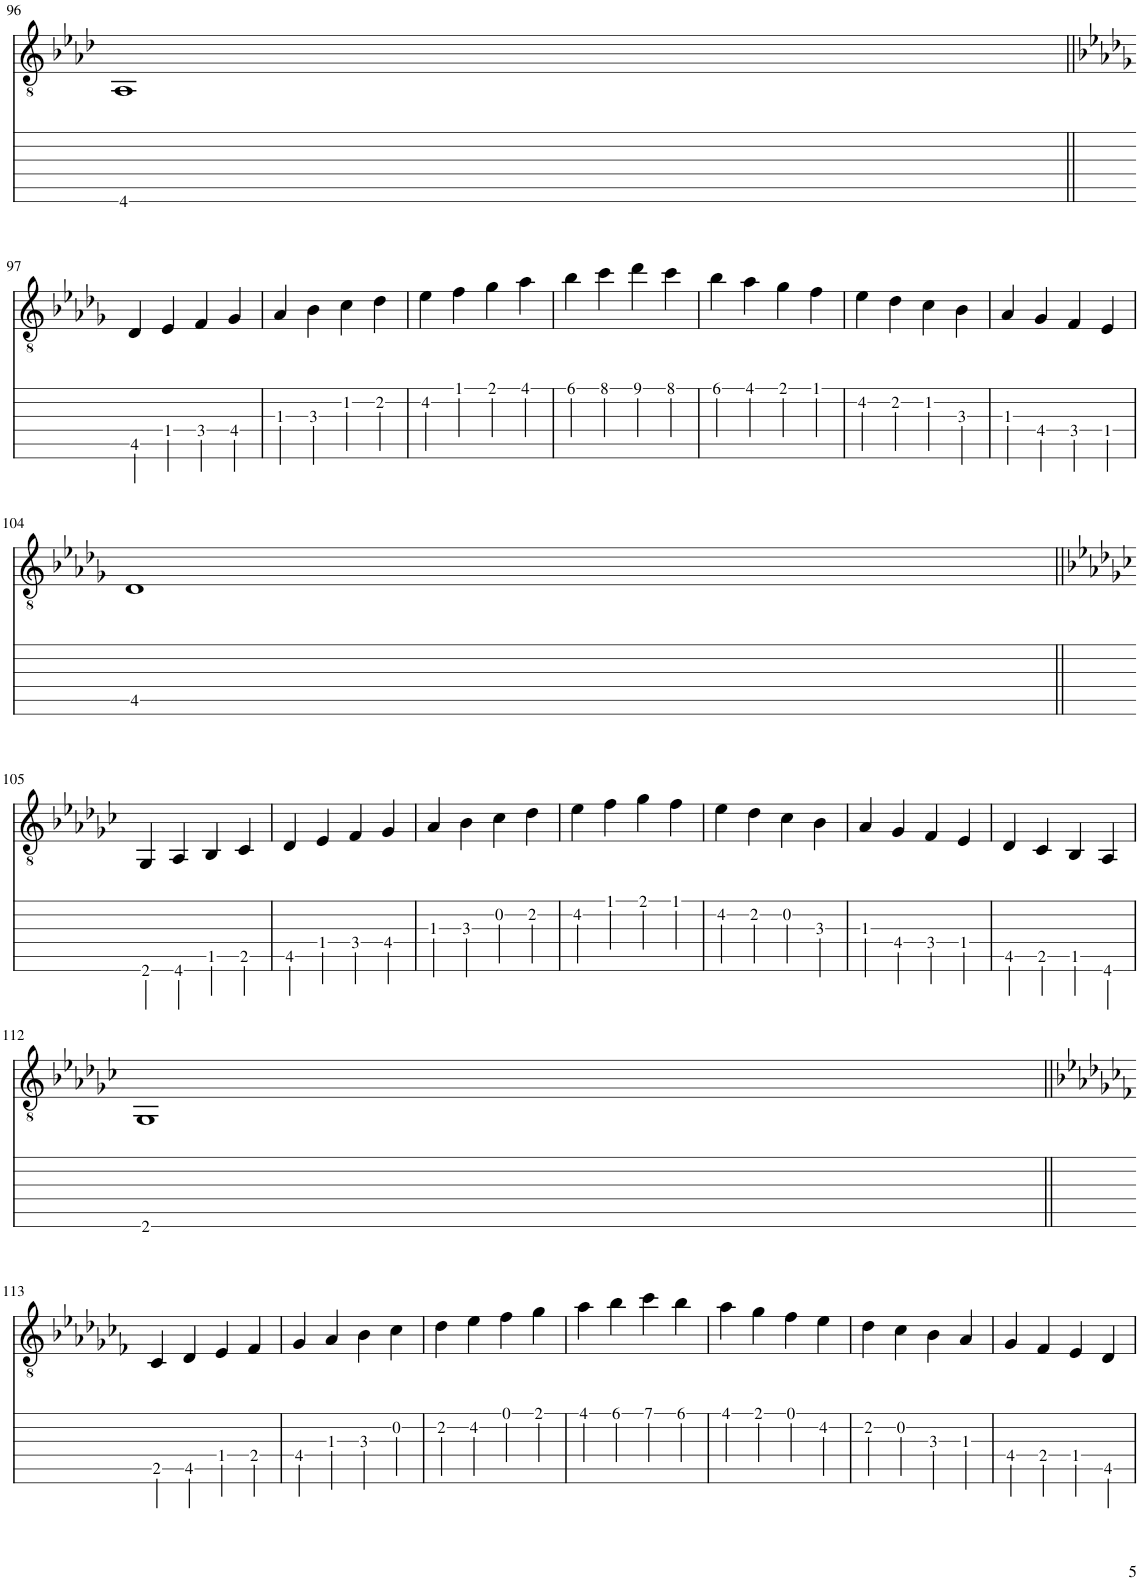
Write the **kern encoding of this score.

**kern	**kern
*part1	*part1
*staff2	*staff1
*I"Electric Guitar	*
*I'El. Guit.	*
!!LO:PB:g=z
*	*clefGv2
*k[b-e-a-d-]	*k[b-e-a-d-]
*M4/4	*M4/4
=96	=96
1AA-	1AA-
!!LO:LB:g=z
=97||	=97||
*k[b-e-a-d-g-]	*k[b-e-a-d-g-]
4D-\	4D-/
4E-\	4E-/
4F\	4F/
4G-\	4G-/
=98	=98
4A-\	4A-/
4B-\	4B-\
4c\	4c\
4d-\	4d-\
=99	=99
4e-\	4e-\
4f\	4f\
4g-\	4g-\
4a-\	4a-\
=100	=100
4b-\	4b-\
4cc\	4cc\
4dd-\	4dd-\
4cc\	4cc\
=101	=101
4b-\	4b-\
4a-\	4a-\
4g-\	4g-\
4f\	4f\
=102	=102
4e-\	4e-\
4d-\	4d-\
4c\	4c\
4B-\	4B-\
=103	=103
4A-\	4A-/
4G-\	4G-/
4F\	4F/
4E-\	4E-/
!!LO:LB:g=z
=104	=104
1D-	1D-
!!LO:LB:g=z
=105||	=105||
*k[b-e-a-d-g-c-]	*k[b-e-a-d-g-c-]
4GG-\	4GG-/
4AA-\	4AA-/
4BB-\	4BB-/
4C-\	4C-/
=106	=106
4D-\	4D-/
4E-\	4E-/
4F\	4F/
4G-\	4G-/
=107	=107
4A-\	4A-/
4B-\	4B-\
4c-\	4c-\
4d-\	4d-\
=108	=108
4e-\	4e-\
4f\	4f\
4g-\	4g-\
4f\	4f\
=109	=109
4e-\	4e-\
4d-\	4d-\
4c-\	4c-\
4B-\	4B-\
=110	=110
4A-\	4A-/
4G-\	4G-/
4F\	4F/
4E-\	4E-/
=111	=111
4D-\	4D-/
4C-\	4C-/
4BB-\	4BB-/
4AA-\	4AA-/
!!LO:LB:g=z
=112	=112
1GG-	1GG-
!!LO:LB:g=z
=113||	=113||
*k[b-e-a-d-g-c-f-]	*k[b-e-a-d-g-c-f-]
4C-\	4C-/
4D-\	4D-/
4E-\	4E-/
4F-\	4F-/
=114	=114
4G-\	4G-/
4A-\	4A-/
4B-\	4B-\
4c-\	4c-\
=115	=115
4d-\	4d-\
4e-\	4e-\
4f-\	4f-\
4g-\	4g-\
=116	=116
4a-\	4a-\
4b-\	4b-\
4cc-\	4cc-\
4b-\	4b-\
=117	=117
4a-\	4a-\
4g-\	4g-\
4f-\	4f-\
4e-\	4e-\
=118	=118
4d-\	4d-\
4c-\	4c-\
4B-\	4B-\
4A-\	4A-/
=119	=119
4G-\	4G-/
4F-\	4F-/
4E-\	4E-/
4D-\	4D-/
=	=
*-	*-
